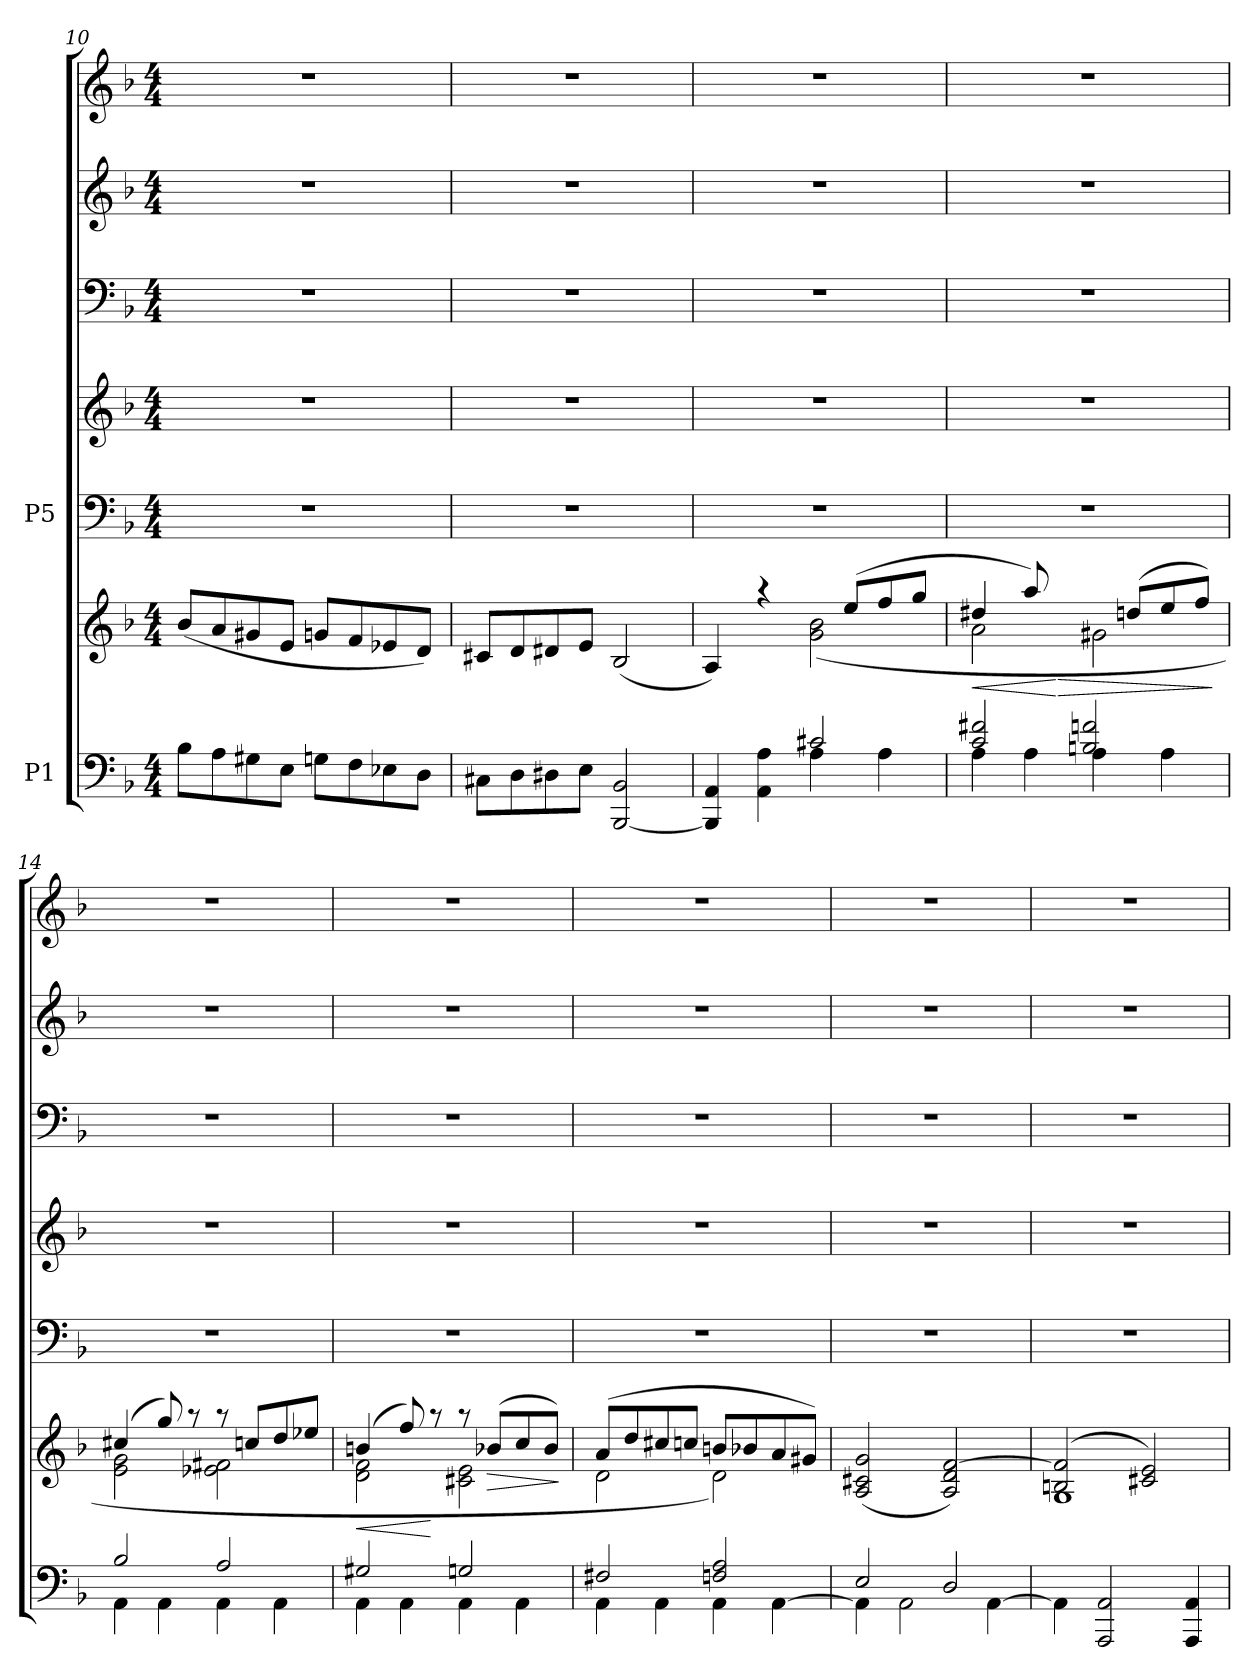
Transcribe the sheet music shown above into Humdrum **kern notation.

**kern	**kern	**dynam	**kern	**kern	**kern	**kern	**kern
*part5	*part5	*part5	*part4	*part4	*part3	*part2	*part1
*staff7	*staff6	*staff6/7	*staff5	*staff4	*staff3	*staff2	*staff1
*I"P1	*	*	*I"P5	*	*	*	*
*clefF4	*clefG2	*	*clefF4	*clefG2	*clefF4	*clefG2	*clefG2
*	*	*	*	*	*	*ITrd7c12	*
*k[b-]	*k[b-]	*	*k[b-]	*k[b-]	*k[b-]	*k[b-]	*k[b-]
*F:	*F:	*	*F:	*F:	*F:	*F:	*F:
*M4/4	*M4/4	*	*M4/4	*M4/4	*M4/4	*M4/4	*M4/4
=10	=10	=10	=10	=10	=10	=10	=10
8B-\L	(<8b-/L	.	1r	1r	1r	1r	1r
8A\	8a/	.	.	.	.	.	.
8G#X\	8g#X/	.	.	.	.	.	.
8E\J	8e/J	.	.	.	.	.	.
8Gn\L	8gn/L	.	.	.	.	.	.
8F\	8f/	.	.	.	.	.	.
8E-X\	8e-X/	.	.	.	.	.	.
8D\J	8d/J)	.	.	.	.	.	.
=11	=11	=11	=11	=11	=11	=11	=11
8C#X\L	8c#X/L	.	1r	1r	1r	1r	1r
8D\	8d/	.	.	.	.	.	.
8D#X\	8d#X/	.	.	.	.	.	.
8E\J	8e/J	.	.	.	.	.	.
[2BBB-/ 2BB-/	(<2B-/	.	.	.	.	.	.
!!LO:PB:g=z
=12	=12	=12	=12	=12	=12	=12	=12
*^	*^	*	*	*	*	*	*
4BBB-/] 4AA/	2ryy	4A/)	2ryy	.	1r	1r	1r	1r	1r
4AA\ 4A\	.	4raa	.	.	.	.	.	.	.
4A\	2c#X/	8ryy	(<2g\ 2b-\	.	.	.	.	.	.
.	.	(>8ee/L	.	.	.	.	.	.	.
4A\	.	8ff/	.	.	.	.	.	.	.
.	.	8gg/J	.	.	.	.	.	.	.
=13	=13	=13	=13	=13	=13	=13	=13	=13	=13
!	!	!	!	!LO:HP:b	!	!	!	!	!
4A\	2c/ 2f#X/	4dd#X/	2a\	<	1r	1r	1r	1r	1r
4A\	.	8aa/)	.	.	.	.	.	.	.
!	!	!	!	!LO:HP:n=1:b	!	!	!	!	!
.	.	4ryy	.	[ >	.	.	.	.	.
4A\	2Bn/ 2fn/	.	2g#X\	.	.	.	.	.	.
.	.	(>8ddn/L	.	.	.	.	.	.	.
4A\	.	8ee/	.	.	.	.	.	.	.
.	.	8ff/J)	.	.	.	.	.	.	.
*v	*v	*	*	*	*	*	*	*	*
*	*v	*v	*	*	*	*	*	*
.	.	]	.	.	.	.	.
=14	=14	=14	=14	=14	=14	=14	=14
*^	*^	*	*	*	*	*	*
4AA\	2B-/	(>4cc#X/	2e\ 2g\	.	1r	1r	1r	1r	1r
4AA\	.	8gg/)	.	.	.	.	.	.	.
.	.	8raa	.	.	.	.	.	.	.
4AA\	2A/	8raa	2e-X\ 2f#X\	.	.	.	.	.	.
.	.	8ccn/L	.	.	.	.	.	.	.
4AA\	.	8dd/	.	.	.	.	.	.	.
.	.	8ee-X/J	.	.	.	.	.	.	.
=15	=15	=15	=15	=15	=15	=15	=15	=15	=15
!	!	!	!	!LO:HP:b	!	!	!	!	!
4AA\	2G#X/	(>4bn/	2d\ 2f\	<	1r	1r	1r	1r	1r
4AA\	.	8ff/)	.	.	.	.	.	.	.
.	.	8raa	.	[	.	.	.	.	.
4AA\	2Gn/	8raa	2c#X\ 2e\	.	.	.	.	.	.
!	!	!	!	!LO:HP:b	!	!	!	!	!
.	.	(>8b-X/L	.	>	.	.	.	.	.
4AA\	.	8cc/	.	.	.	.	.	.	.
.	.	8b-/J)	.	.	.	.	.	.	.
*v	*v	*	*	*	*	*	*	*	*
*	*v	*v	*	*	*	*	*	*
.	.	]	.	.	.	.	.
=16	=16	=16	=16	=16	=16	=16	=16
*^	*^	*	*	*	*	*	*
4AA\	2F#X/	(>8a/L	2d\	.	1r	1r	1r	1r	1r
.	.	8dd/	.	.	.	.	.	.	.
4AA\	.	8cc#X/	.	.	.	.	.	.	.
.	.	8ccn/J	.	.	.	.	.	.	.
4AA\	2Fn/ 2A/	8bn/L	2d\)	.	.	.	.	.	.
.	.	8b-X/	.	.	.	.	.	.	.
[4AA\	.	8a/	.	.	.	.	.	.	.
.	.	8g#X/J)	.	.	.	.	.	.	.
*	*	*v	*v	*	*	*	*	*	*
=17	=17	=17	=17	=17	=17	=17	=17	=17
4AA\]	2E/	(>2A/ 2c#X/ 2g/	.	1r	1r	1r	1r	1r
2AA\	.	.	.	.	.	.	.	.
.	2D/	2A/ 2d/ [2f/)	.	.	.	.	.	.
[4AA\	.	.	.	.	.	.	.	.
*v	*v	*	*	*	*	*	*	*
!!LO:LB:g=z
=18	=18	=18	=18	=18	=18	=18	=18
*	*^	*	*	*	*	*	*
4AA\]	(>2Bn/ 2f/]	1G	.	1r	1r	1r	1r	1r
2AAA/ 2AA/	.	.	.	.	.	.	.	.
.	2c#X/ 2e/)	.	.	.	.	.	.	.
4AAA/ 4AA/	.	.	.	.	.	.	.	.
*	*v	*v	*	*	*	*	*	*
=	=	=	=	=	=	=	=
*-	*-	*-	*-	*-	*-	*-	*-
